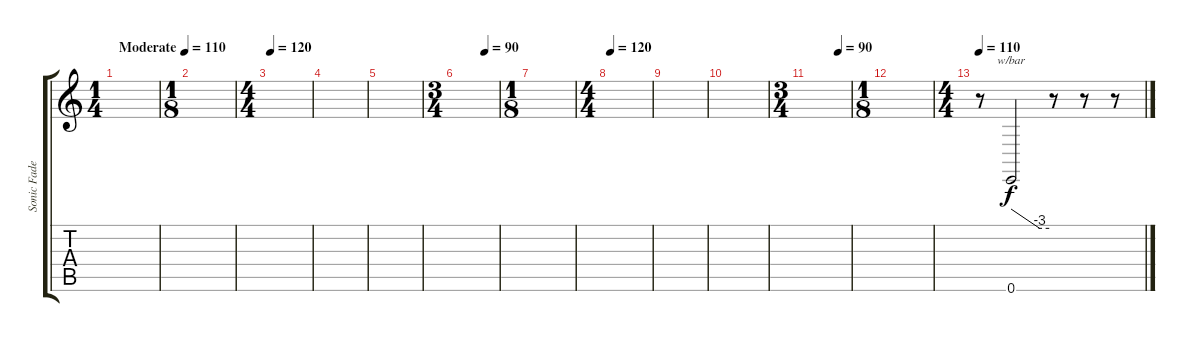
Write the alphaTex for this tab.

\track ("Sonic Fade" "Sonic Fade") {instrument lead8bassandlead}
\staff {score tabs}
\tuning (E4 B3 G3 D3 A2 E2) {hide}
\ts (1 4)
\tempo (110 "Moderate")
\tempo 90
\tempo (110 "Moderate")
\clef g2
\ks c
|
\ts (1 8)
|
\ts (4 4)
\tempo 120
|
|
|
\ts (3 4)
\tempo (90 0.6666666666666666)
|
\ts (1 8)
|
\ts (4 4)
\tempo 120
|
|
|
\ts (3 4)
\tempo (90 0.7083333333333334)
|
\ts (1 8)
|
\ts (4 4)
\tempo 110
r.8 0.6.2{tbe (custom default 0 0 45 -12 60 -12)} r.8 r.8 r.8
